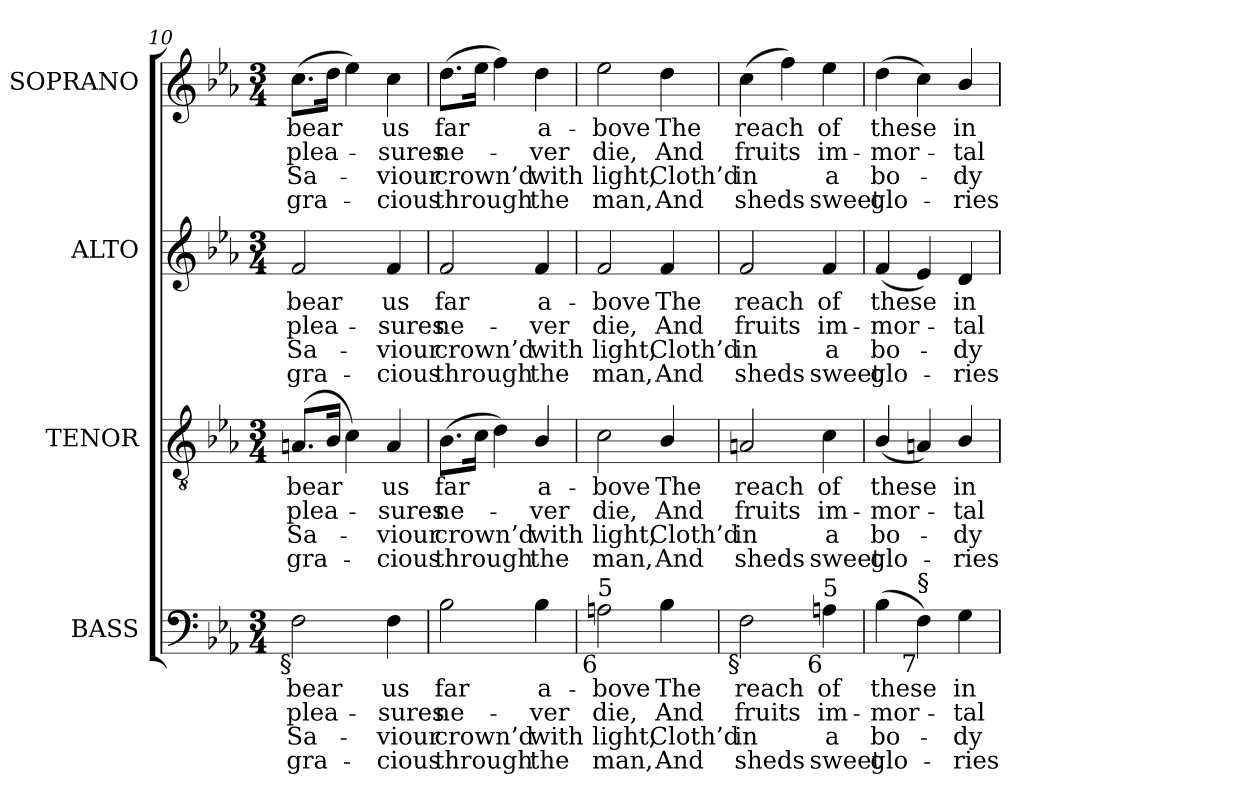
**kern	**text	**text	**text	**text	**kern	**text	**text	**text	**text	**kern	**text	**text	**text	**text	**kern	**text	**text	**text	**text
*part4	*part4	*part4	*part4	*part4	*part3	*part3	*part3	*part3	*part3	*part2	*part2	*part2	*part2	*part2	*part1	*part1	*part1	*part1	*part1
*staff4	*staff4	*staff4	*staff4	*staff4	*staff3	*staff3	*staff3	*staff3	*staff3	*staff2	*staff2	*staff2	*staff2	*staff2	*staff1	*staff1	*staff1	*staff1	*staff1
*I"BASS	*	*	*	*	*I"TENOR	*	*	*	*	*I"ALTO	*	*	*	*	*I"SOPRANO	*	*	*	*
*I'B.	*	*	*	*	*I'T.	*	*	*	*	*I'A.	*	*	*	*	*I'S.	*	*	*	*
*clefF4	*	*	*	*	*clefGv2	*	*	*	*	*clefG2	*	*	*	*	*clefG2	*	*	*	*
*	*	*	*	*	*ITrd7c12	*	*	*	*	*	*	*	*	*	*	*	*	*	*
*k[b-e-a-]	*	*	*	*	*k[b-e-a-]	*	*	*	*	*k[b-e-a-]	*	*	*	*	*k[b-e-a-]	*	*	*	*
*E-:	*	*	*	*	*E-:	*	*	*	*	*E-:	*	*	*	*	*E-:	*	*	*	*
*M3/4	*	*	*	*	*M3/4	*	*	*	*	*M3/4	*	*	*	*	*M3/4	*	*	*	*
=10	=10	=10	=10	=10	=10	=10	=10	=10	=10	=10	=10	=10	=10	=10	=10	=10	=10	=10	=10
!	!LO:LY:b:color=#000000	!LO:LY:b:color=#000000	!LO:LY:b:color=#000000	!LO:LY:b:color=#000000	!	!	!	!	!	!	!	!	!	!	!	!	!	!	!
!	!	!	!	!	!	!LO:LY:b:color=#000000	!LO:LY:b:color=#000000	!LO:LY:b:color=#000000	!LO:LY:b:color=#000000	!	!	!	!	!	!	!	!	!	!
!	!	!	!	!	!	!	!	!	!	!	!LO:LY:b:color=#000000	!LO:LY:b:color=#000000	!LO:LY:b:color=#000000	!LO:LY:b:color=#000000	!	!	!	!	!
!LO:TX:b:rj:t=§	!	!	!	!	!	!	!	!	!	!	!	!	!	!	!	!	!	!	!
!	!	!	!	!	!	!	!	!	!	!	!	!	!	!	!	!LO:LY:b:color=#000000	!LO:LY:b:color=#000000	!LO:LY:b:color=#000000	!LO:LY:b:color=#000000
2Fi\	bear	plea-	Sa-	-gra-	(8.AAni/L	bear	plea-	Sa-	-gra-	2fi/	bear	plea-	Sa-	-gra-	(8.cci\L	bear	plea-	Sa-	-gra-
.	.	.	.	.	16BB-i/Jk	.	.	.	.	.	.	.	.	.	16ddi\Jk	.	.	.	.
.	.	.	.	.	4Ci\)	.	.	.	.	.	.	.	.	.	4ee-i\)	.	.	.	.
!	!LO:LY:b:color=#000000	!LO:LY:b:color=#000000	!LO:LY:b:color=#000000	!LO:LY:b:color=#000000	!	!	!	!	!	!	!	!	!	!	!	!	!	!	!
!	!	!	!	!	!	!LO:LY:b:color=#000000	!LO:LY:b:color=#000000	!LO:LY:b:color=#000000	!LO:LY:b:color=#000000	!	!	!	!	!	!	!	!	!	!
!	!	!	!	!	!	!	!	!	!	!	!LO:LY:b:color=#000000	!LO:LY:b:color=#000000	!LO:LY:b:color=#000000	!LO:LY:b:color=#000000	!	!	!	!	!
!	!	!	!	!	!	!	!	!	!	!	!	!	!	!	!	!LO:LY:b:color=#000000	!LO:LY:b:color=#000000	!LO:LY:b:color=#000000	!LO:LY:b:color=#000000
4Fi\	us	-sures	-viour	cious	4AAi/	us	-sures	-viour	cious	4fi/	us	-sures	-viour	cious	4cci\	us	-sures	-viour	cious
=11	=11	=11	=11	=11	=11	=11	=11	=11	=11	=11	=11	=11	=11	=11	=11	=11	=11	=11	=11
!	!LO:LY:b:color=#000000	!LO:LY:b:color=#000000	!LO:LY:b:color=#000000	!LO:LY:b:color=#000000	!	!	!	!	!	!	!	!	!	!	!	!	!	!	!
!	!	!	!	!	!	!LO:LY:b:color=#000000	!LO:LY:b:color=#000000	!LO:LY:b:color=#000000	!LO:LY:b:color=#000000	!	!	!	!	!	!	!	!	!	!
!	!	!	!	!	!	!	!	!	!	!	!LO:LY:b:color=#000000	!LO:LY:b:color=#000000	!LO:LY:b:color=#000000	!LO:LY:b:color=#000000	!	!	!	!	!
!	!	!	!	!	!	!	!	!	!	!	!	!	!	!	!	!LO:LY:b:color=#000000	!LO:LY:b:color=#000000	!LO:LY:b:color=#000000	!LO:LY:b:color=#000000
2B-i\	far	ne-	crown’d	through	(8.BB-i\L	far	ne-	crown’d	through	2fi/	far	ne-	crown’d	through	(8.ddi\L	far	ne-	crown’d	through
.	.	.	.	.	16Ci\Jk	.	.	.	.	.	.	.	.	.	16ee-i\Jk	.	.	.	.
.	.	.	.	.	4Di\)	.	.	.	.	.	.	.	.	.	4ffi\)	.	.	.	.
!	!LO:LY:b:color=#000000	!LO:LY:b:color=#000000	!LO:LY:b:color=#000000	!LO:LY:b:color=#000000	!	!	!	!	!	!	!	!	!	!	!	!	!	!	!
!	!	!	!	!	!	!LO:LY:b:color=#000000	!LO:LY:b:color=#000000	!LO:LY:b:color=#000000	!LO:LY:b:color=#000000	!	!	!	!	!	!	!	!	!	!
!	!	!	!	!	!	!	!	!	!	!	!LO:LY:b:color=#000000	!LO:LY:b:color=#000000	!LO:LY:b:color=#000000	!LO:LY:b:color=#000000	!	!	!	!	!
!	!	!	!	!	!	!	!	!	!	!	!	!	!	!	!	!LO:LY:b:color=#000000	!LO:LY:b:color=#000000	!LO:LY:b:color=#000000	!LO:LY:b:color=#000000
4B-i\	a-	-ver	with	the	4BB-i/	a-	-ver	with	the	4fi/	a-	-ver	with	the	4ddi\	a-	-ver	with	the
=12	=12	=12	=12	=12	=12	=12	=12	=12	=12	=12	=12	=12	=12	=12	=12	=12	=12	=12	=12
!	!LO:LY:b:color=#000000	!LO:LY:b:color=#000000	!LO:LY:b:color=#000000	!LO:LY:b:color=#000000	!	!	!	!	!	!	!	!	!	!	!	!	!	!	!
!	!	!	!	!	!	!LO:LY:b:color=#000000	!LO:LY:b:color=#000000	!LO:LY:b:color=#000000	!LO:LY:b:color=#000000	!	!	!	!	!	!	!	!	!	!
!	!	!	!	!	!	!	!	!	!	!	!LO:LY:b:color=#000000	!LO:LY:b:color=#000000	!LO:LY:b:color=#000000	!LO:LY:b:color=#000000	!	!	!	!	!
!LO:TX:b:rj:t=6	!	!	!	!	!	!	!	!	!	!	!	!	!	!	!	!	!	!	!
!LO:TX:t=5	!	!	!	!	!	!	!	!	!	!	!	!	!	!	!	!	!	!	!
!	!	!	!	!	!	!	!	!	!	!	!	!	!	!	!	!LO:LY:b:color=#000000	!LO:LY:b:color=#000000	!LO:LY:b:color=#000000	!LO:LY:b:color=#000000
2Ani\	-bove	die,	light,	man,	2Ci\	-bove	die,	light,	man,	2fi/	-bove	die,	light,	man,	2ee-i\	-bove	die,	light,	man,
!	!LO:LY:b:color=#000000	!LO:LY:b:color=#000000	!LO:LY:b:color=#000000	!LO:LY:b:color=#000000	!	!	!	!	!	!	!	!	!	!	!	!	!	!	!
!	!	!	!	!	!	!LO:LY:b:color=#000000	!LO:LY:b:color=#000000	!LO:LY:b:color=#000000	!LO:LY:b:color=#000000	!	!	!	!	!	!	!	!	!	!
!	!	!	!	!	!	!	!	!	!	!	!LO:LY:b:color=#000000	!LO:LY:b:color=#000000	!LO:LY:b:color=#000000	!LO:LY:b:color=#000000	!	!	!	!	!
!	!	!	!	!	!	!	!	!	!	!	!	!	!	!	!	!LO:LY:b:color=#000000	!LO:LY:b:color=#000000	!LO:LY:b:color=#000000	!LO:LY:b:color=#000000
4B-i\	The	And	Cloth’d	And	4BB-i/	The	And	Cloth’d	And	4fi/	The	And	Cloth’d	And	4ddi\	The	And	Cloth’d	And
=13	=13	=13	=13	=13	=13	=13	=13	=13	=13	=13	=13	=13	=13	=13	=13	=13	=13	=13	=13
!	!LO:LY:b:color=#000000	!LO:LY:b:color=#000000	!LO:LY:b:color=#000000	!LO:LY:b:color=#000000	!	!	!	!	!	!	!	!	!	!	!	!	!	!	!
!	!	!	!	!	!	!LO:LY:b:color=#000000	!LO:LY:b:color=#000000	!LO:LY:b:color=#000000	!LO:LY:b:color=#000000	!	!	!	!	!	!	!	!	!	!
!	!	!	!	!	!	!	!	!	!	!	!LO:LY:b:color=#000000	!LO:LY:b:color=#000000	!LO:LY:b:color=#000000	!LO:LY:b:color=#000000	!	!	!	!	!
!LO:TX:b:rj:t=§	!	!	!	!	!	!	!	!	!	!	!	!	!	!	!	!	!	!	!
!	!	!	!	!	!	!	!	!	!	!	!	!	!	!	!	!LO:LY:b:color=#000000	!LO:LY:b:color=#000000	!LO:LY:b:color=#000000	!LO:LY:b:color=#000000
2Fi\	reach	fruits	in	sheds	2AAni/	reach	fruits	in	sheds	2fi/	reach	fruits	in	sheds	(4cci\	reach	fruits	in	sheds
.	.	.	.	.	.	.	.	.	.	.	.	.	.	.	4ffi\)	.	.	.	.
!	!LO:LY:b:color=#000000	!LO:LY:b:color=#000000	!LO:LY:b:color=#000000	!LO:LY:b:color=#000000	!	!	!	!	!	!	!	!	!	!	!	!	!	!	!
!	!	!	!	!	!	!LO:LY:b:color=#000000	!LO:LY:b:color=#000000	!LO:LY:b:color=#000000	!LO:LY:b:color=#000000	!	!	!	!	!	!	!	!	!	!
!	!	!	!	!	!	!	!	!	!	!	!LO:LY:b:color=#000000	!LO:LY:b:color=#000000	!LO:LY:b:color=#000000	!LO:LY:b:color=#000000	!	!	!	!	!
!LO:TX:b:rj:t=6	!	!	!	!	!	!	!	!	!	!	!	!	!	!	!	!	!	!	!
!LO:TX:t=5	!	!	!	!	!	!	!	!	!	!	!	!	!	!	!	!	!	!	!
!	!	!	!	!	!	!	!	!	!	!	!	!	!	!	!	!LO:LY:b:color=#000000	!LO:LY:b:color=#000000	!LO:LY:b:color=#000000	!LO:LY:b:color=#000000
4Ani\	of	im-	a	sweet	4Ci\	of	im-	a	sweet	4fi/	of	im-	a	sweet	4ee-i\	of	im-	a	sweet
=14	=14	=14	=14	=14	=14	=14	=14	=14	=14	=14	=14	=14	=14	=14	=14	=14	=14	=14	=14
!	!LO:LY:b:color=#000000	!LO:LY:b:color=#000000	!LO:LY:b:color=#000000	!LO:LY:b:color=#000000	!	!	!	!	!	!	!	!	!	!	!	!	!	!	!
!	!	!	!	!	!	!LO:LY:b:color=#000000	!LO:LY:b:color=#000000	!LO:LY:b:color=#000000	!LO:LY:b:color=#000000	!	!	!	!	!	!	!	!	!	!
!	!	!	!	!	!	!	!	!	!	!	!LO:LY:b:color=#000000	!LO:LY:b:color=#000000	!LO:LY:b:color=#000000	!LO:LY:b:color=#000000	!	!	!	!	!
!	!	!	!	!	!	!	!	!	!	!	!	!	!	!	!	!LO:LY:b:color=#000000	!LO:LY:b:color=#000000	!LO:LY:b:color=#000000	!LO:LY:b:color=#000000
(4B-i\	these	-mor-	bo-	-glo-	(4BB-i/	these	-mor-	bo-	-glo-	(4fi/	these	-mor-	bo-	-glo-	(4ddi\	these	-mor-	bo-	-glo-
!LO:TX:b:rj:t=7	!	!	!	!	!	!	!	!	!	!	!	!	!	!	!	!	!	!	!
!LO:TX:t=§	!	!	!	!	!	!	!	!	!	!	!	!	!	!	!	!	!	!	!
4Fi\)	.	.	.	.	4AAni/)	.	.	.	.	4e-i/)	.	.	.	.	4cci\)	.	.	.	.
!	!LO:LY:b:color=#000000	!LO:LY:b:color=#000000	!LO:LY:b:color=#000000	!LO:LY:b:color=#000000	!	!	!	!	!	!	!	!	!	!	!	!	!	!	!
!	!	!	!	!	!	!LO:LY:b:color=#000000	!LO:LY:b:color=#000000	!LO:LY:b:color=#000000	!LO:LY:b:color=#000000	!	!	!	!	!	!	!	!	!	!
!	!	!	!	!	!	!	!	!	!	!	!LO:LY:b:color=#000000	!LO:LY:b:color=#000000	!LO:LY:b:color=#000000	!LO:LY:b:color=#000000	!	!	!	!	!
!	!	!	!	!	!	!	!	!	!	!	!	!	!	!	!	!LO:LY:b:color=#000000	!LO:LY:b:color=#000000	!LO:LY:b:color=#000000	!LO:LY:b:color=#000000
4Gi\	in-	-tal	-dy	ries	4BB-i/	in-	-tal	-dy	ries	4di/	in-	-tal	-dy	ries	4b-i/	in-	-tal	-dy	ries
=	=	=	=	=	=	=	=	=	=	=	=	=	=	=	=	=	=	=	=
*-	*-	*-	*-	*-	*-	*-	*-	*-	*-	*-	*-	*-	*-	*-	*-	*-	*-	*-	*-
